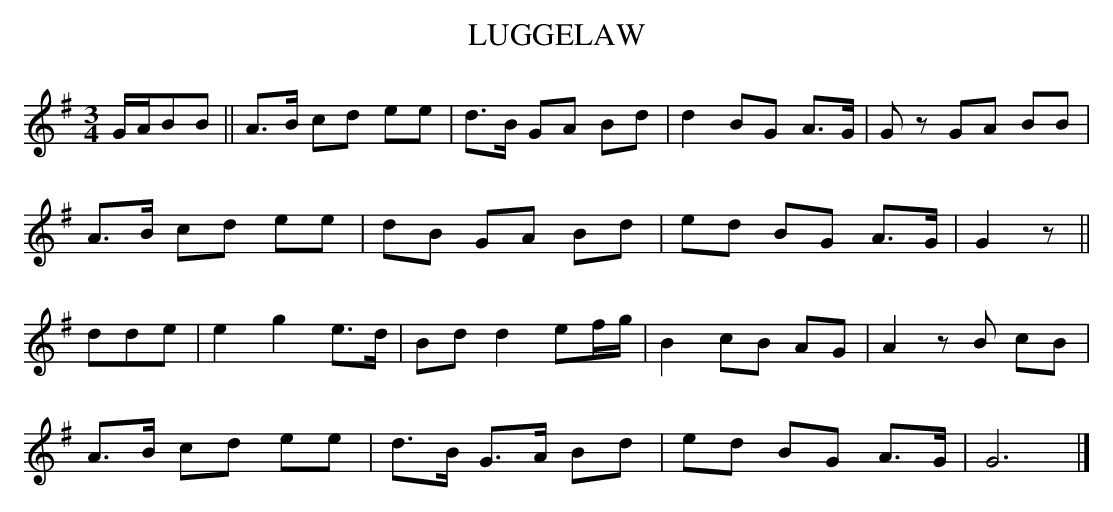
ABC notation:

X:1
T:LUGGELAW
Y:"moderate"
M:3/4
L:1/8
K:G
G/A/BB||A>B cd ee|d>B GA Bd|d2 BG A>G|Gz GA BB|
A>B cd ee|dB GA Bd|ed BG A>G|G2z||
dde|e2 g2 e>d|Bd d2 ef/g/|B2 cB AG|A2 zB cB|
A>B cd ee|d>B G>A Bd|ed BG A>G|G6|]
